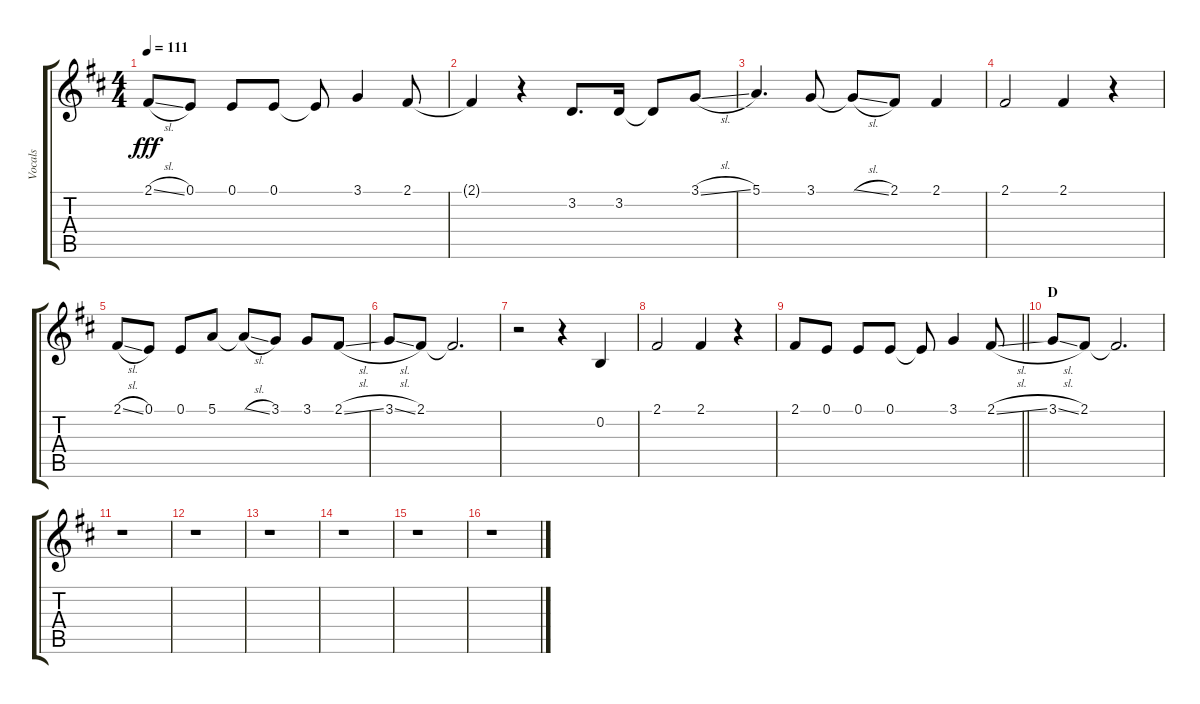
\track ("Vocals" "Vocals") {instrument voiceoohs}
\staff {score tabs}
\tuning (E4 B3 G3 D3 A2 E2) {hide}
\ts (4 4)
\tempo 111
\clef g2
\ks d
2.1{sl}.8{dy fff} 0.1.8 0.1.8 0.1.8 0.1{t}.8 3.1.4 2.1.8 |
2.1{t}.4 r.4 3.2.8{d} 3.2.16 3.2{t}.8 3.1{sl}.8 |
5.1.4{d} 3.1.8 3.1{sl t}.8 2.1.8 2.1.4 |
2.1.2 2.1.4 r.4 |
2.1{sl}.8 0.1.8 0.1.8 5.1.8 5.1{sl t}.8 3.1.8 3.1.8 2.1{sl}.8 |
3.1{sl}.8 2.1.8 2.1{t}.2{d} |
r.2 r.4 0.2.4 |
2.1.2 2.1.4 r.4 |
\barLineRight lightlight
2.1.8 0.1.8 0.1.8 0.1.8 0.1{t}.8 3.1.4 2.1{sl}.8 |
\section ("" "D")
3.1{sl}.8 2.1.8 2.1{t}.2{d} |
r.1 |
r.1 |
r.1 |
r.1 |
r.1 |
r.1
